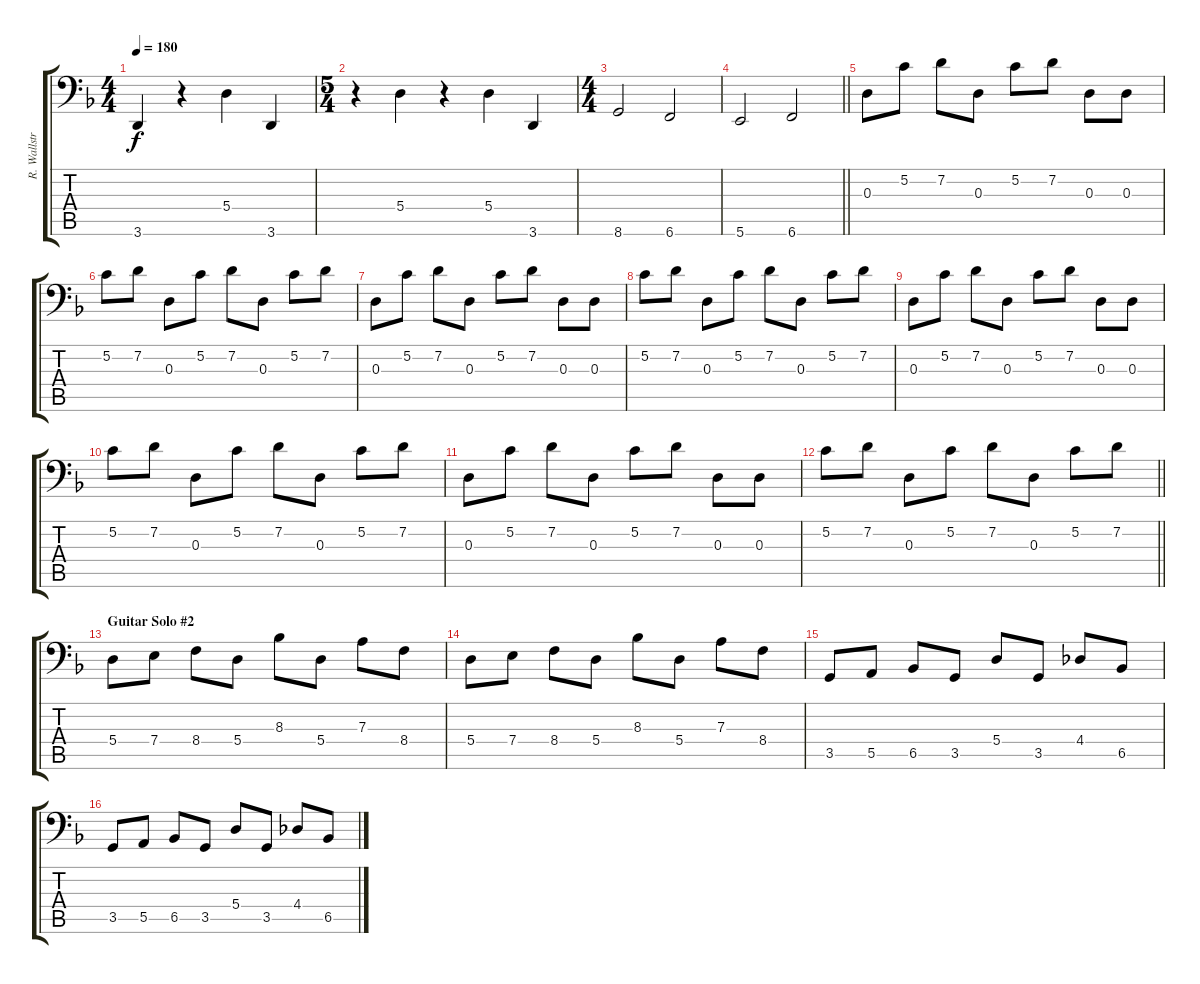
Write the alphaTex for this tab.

\track ("R. Wallström (Bass)" "R. Wallstr") {instrument electricbassfinger}
\staff {score tabs}
\tuning (C3 G2 D2 A1 E1 B0) {hide}
\ts (4 4)
\tempo 180
\clef f4
\ks dminor
3.6.4{dy f} r.4 5.4.4 3.6.4 |
\ts (5 4)
r.4 5.4.4 r.4 5.4.4 3.6.4 |
\ts (4 4)
8.6.2 6.6.2 |
\barLineRight lightlight
5.6.2 6.6.2 |
0.3.8 5.2.8 7.2.8 0.3.8 5.2.8 7.2.8 0.3.8 0.3.8 |
5.2.8 7.2.8 0.3.8 5.2.8 7.2.8 0.3.8 5.2.8 7.2.8 |
0.3.8 5.2.8 7.2.8 0.3.8 5.2.8 7.2.8 0.3.8 0.3.8 |
5.2.8 7.2.8 0.3.8 5.2.8 7.2.8 0.3.8 5.2.8 7.2.8 |
0.3.8 5.2.8 7.2.8 0.3.8 5.2.8 7.2.8 0.3.8 0.3.8 |
5.2.8 7.2.8 0.3.8 5.2.8 7.2.8 0.3.8 5.2.8 7.2.8 |
0.3.8 5.2.8 7.2.8 0.3.8 5.2.8 7.2.8 0.3.8 0.3.8 |
\barLineRight lightlight
5.2.8 7.2.8 0.3.8 5.2.8 7.2.8 0.3.8 5.2.8 7.2.8 |
\section ("" "Guitar Solo #2")
5.4.8 7.4.8 8.4.8 5.4.8 8.3.8 5.4.8 7.3.8 8.4.8 |
5.4.8 7.4.8 8.4.8 5.4.8 8.3.8 5.4.8 7.3.8 8.4.8 |
3.5.8 5.5.8 6.5.8 3.5.8 5.4.8 3.5.8 4.4.8 6.5.8 |
3.5.8 5.5.8 6.5.8 3.5.8 5.4.8 3.5.8 4.4.8 6.5.8
